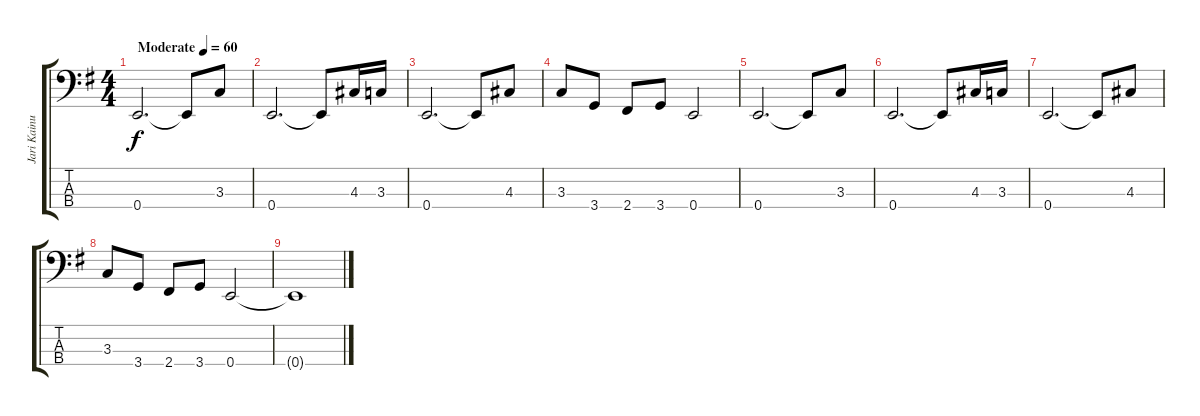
\track ("Jari Kainulainen" "Jari Kainu") {instrument electricbassfinger}
\staff {score tabs}
\tuning (G2 D2 A1 E1) {hide}
\ts (4 4)
\tempo (60 "Moderate")
\clef f4
\ks g
0.4.2{d dy f instrument electricbassfinger} 0.4{t}.8 3.3.8 |
0.4.2{d} 0.4{t}.8 4.3.16 3.3.16 |
0.4.2{d} 0.4{t}.8 4.3.8 |
3.3.8 3.4.8 2.4.8 3.4.8 0.4.2 |
0.4.2{d} 0.4{t}.8 3.3.8 |
0.4.2{d} 0.4{t}.8 4.3.16 3.3.16 |
0.4.2{d} 0.4{t}.8 4.3.8 |
3.3.8 3.4.8 2.4.8 3.4.8 0.4.2 |
0.4{t}.1
